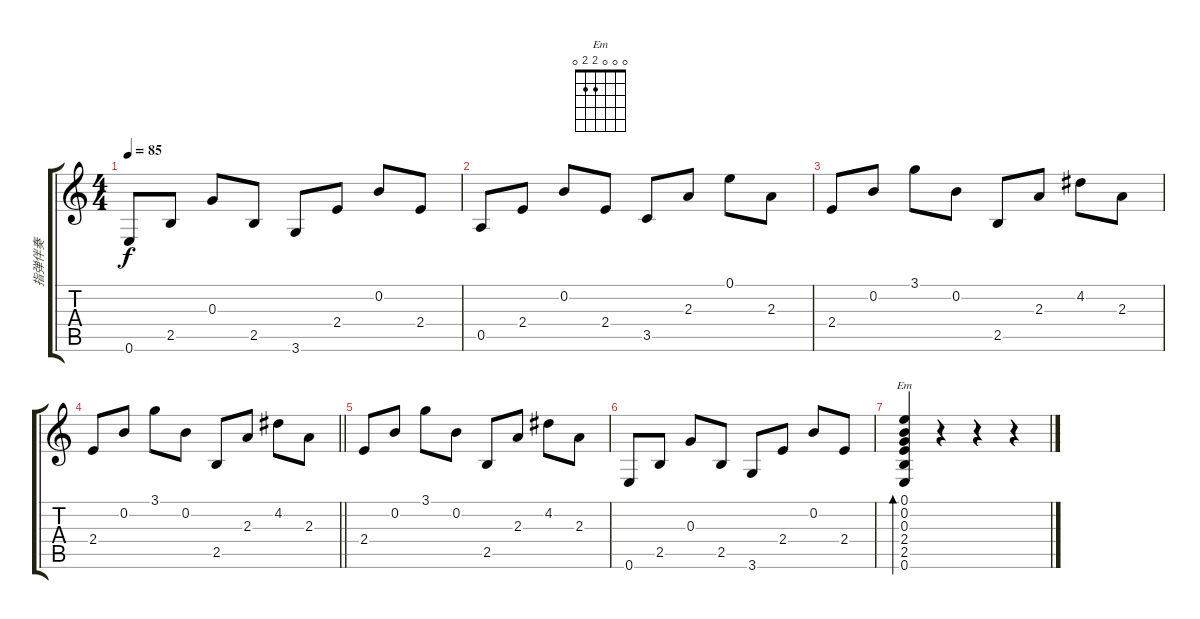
\track ("指弹伴奏" "指弹伴奏") {instrument electricguitarclean}
\staff {score tabs}
\tuning (E4 B3 G3 D3 A2 E2) {hide}
\chord ("Em" 0 0 0 2 2 0)
\ts (4 4)
\tempo 85
\clef g2
\ks c
0.6.8{dy f} 2.5.8 0.3.8 2.5.8 3.6.8 2.4.8 0.2.8 2.4.8 |
0.5.8 2.4.8 0.2.8 2.4.8 3.5.8 2.3.8 0.1.8 2.3.8 |
2.4.8 0.2.8 3.1.8 0.2.8 2.5.8 2.3.8 4.2.8 2.3.8 |
\barLineRight lightlight
2.4.8 0.2.8 3.1.8 0.2.8 2.5.8 2.3.8 4.2.8 2.3.8 |
2.4.8 0.2.8 3.1.8 0.2.8 2.5.8 2.3.8 4.2.8 2.3.8 |
0.6.8 2.5.8 0.3.8 2.5.8 3.6.8 2.4.8 0.2.8 2.4.8 |
(0.1 0.2 0.3 2.4 2.5 0.6).4{bd 60 ch "Em"} r.4 r.4 r.4
